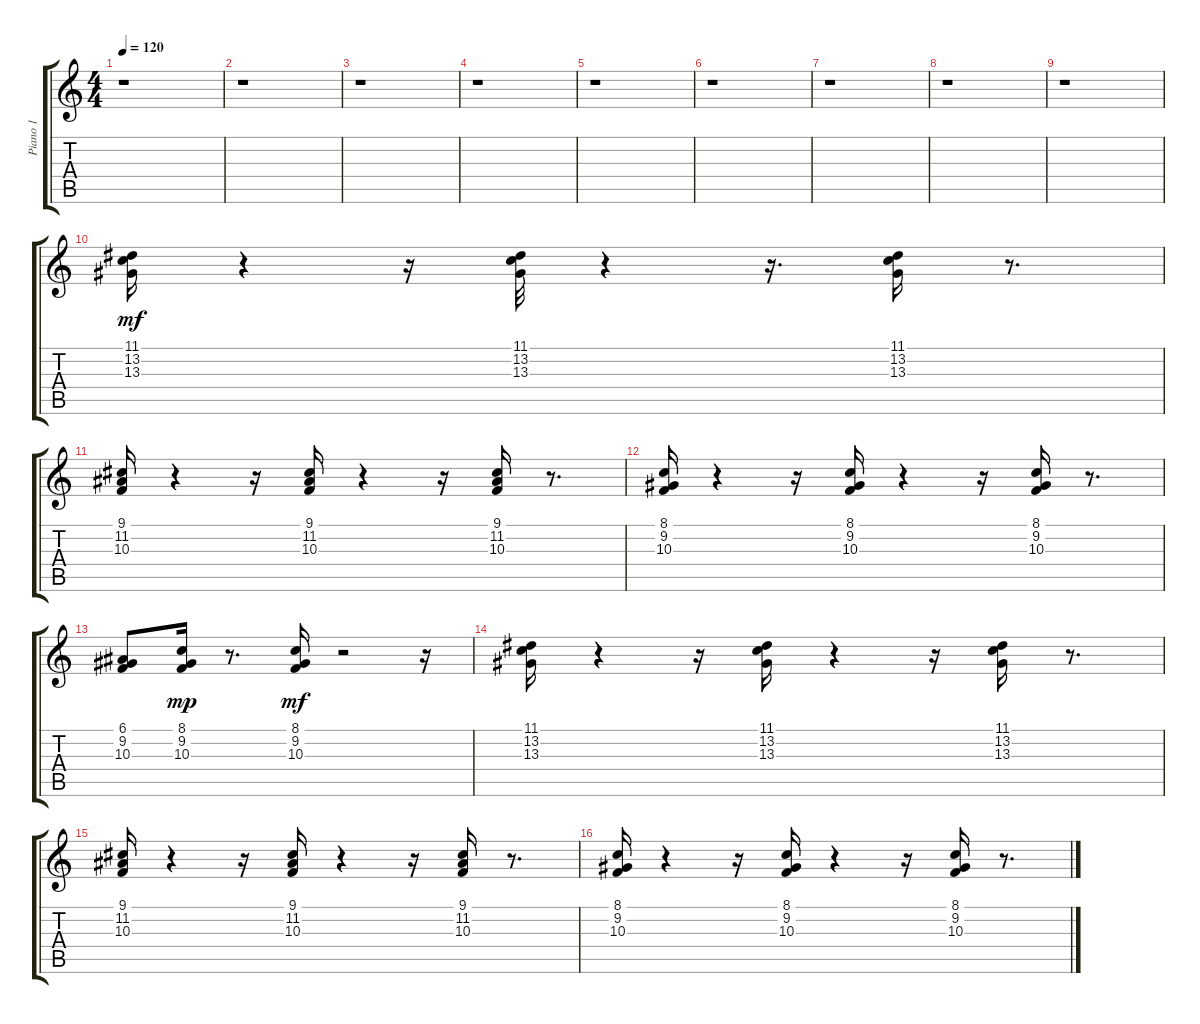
\track ("Piano 1" "Piano 1") {instrument acousticgrandpiano}
\staff {score tabs}
\tuning (E4 B3 G3 D3 A2 E2) {hide}
\ts (4 4)
\tempo 120
\clef g2
\ks c
r.1{dy f} |
r.1 |
r.1 |
r.1 |
r.1 |
r.1 |
r.1 |
r.1 |
r.1 |
(11.1 13.2 13.3).16{dy mf} r.4 r.16 (11.1 13.2 13.3).32 r.4 r.16{d} (11.1 13.2 13.3).16 r.8{d} |
(9.1 11.2 10.3).16 r.4 r.16 (9.1 11.2 10.3).16 r.4 r.16 (9.1 11.2 10.3).16 r.8{d} |
(8.1 9.2 10.3).16 r.4 r.16 (8.1 9.2 10.3).16 r.4 r.16 (8.1 9.2 10.3).16 r.8{d} |
(6.1 9.2 10.3).8 (8.1 9.2 10.3).16{dy mp} r.8{d} (8.1 9.2 10.3).16{dy mf} r.2 r.16 |
(11.1 13.2 13.3).16 r.4 r.16 (11.1 13.2 13.3).16 r.4 r.16 (11.1 13.2 13.3).16 r.8{d} |
(9.1 11.2 10.3).16 r.4 r.16 (9.1 11.2 10.3).16 r.4 r.16 (9.1 11.2 10.3).16 r.8{d} |
(8.1 9.2 10.3).16 r.4 r.16 (8.1 9.2 10.3).16 r.4 r.16 (8.1 9.2 10.3).16 r.8{d}
